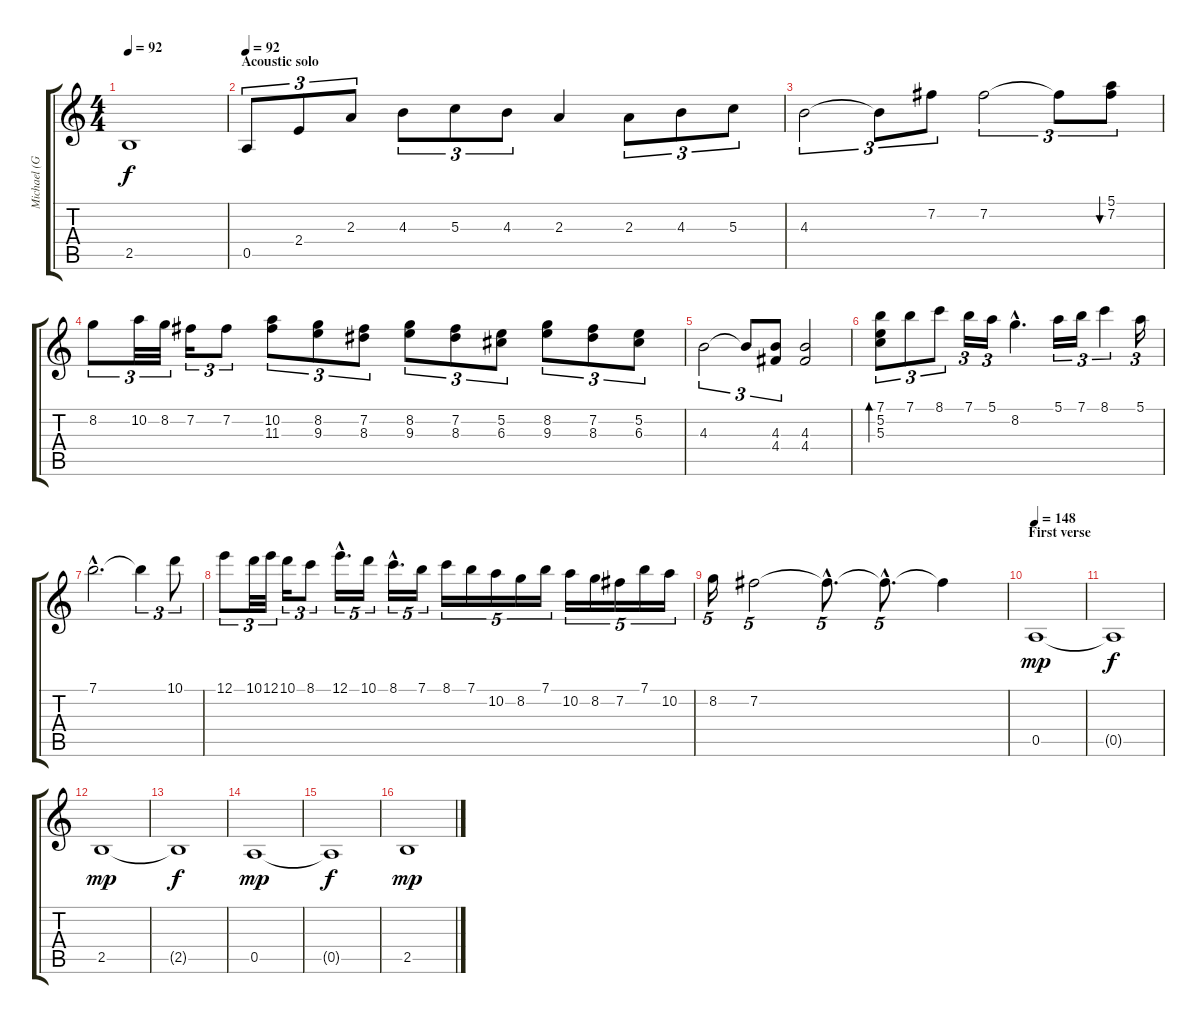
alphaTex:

\track ("Michael (Guitar)" "Michael (G") {instrument distortionguitar}
\staff {score tabs}
\tuning (E4 B3 G3 D3 A2 E2) {hide}
\ts (4 4)
\tempo 92
\clef g2
\ks c
2.5{t}.1{dy f} |
\section ("" "Acoustic solo")
\tempo 92
0.5.8{tu (3 2) volume 15 balance 10 instrument acousticguitarnylon} 2.4.8{tu (3 2)} 2.3.8{tu (3 2)} 4.3.8{tu (3 2)} 5.3.8{tu (3 2)} 4.3.8{tu (3 2)} 2.3.4 2.3.8{tu (3 2)} 4.3.8{tu (3 2)} 5.3.8{tu (3 2)} |
4.3.2{tu (3 2)} 4.3{t}.8{tu (3 2)} 7.2.8{tu (3 2)} 7.2.2{tu (3 2)} 7.2{t}.8{tu (3 2)} (5.1 7.2).8{tu (3 2) bu 60} |
8.2.8{tu (3 2)} 10.2.32{tu (3 2)} 8.2.32{tu (3 2)} 7.2.16{tu (3 2)} 7.2.8{tu (3 2)} (10.2 11.3).8{tu (3 2)} (8.2 9.3).8{tu (3 2)} (7.2 8.3).8{tu (3 2)} (8.2 9.3).8{tu (3 2)} (7.2 8.3).8{tu (3 2)} (5.2 6.3).8{tu (3 2)} (8.2 9.3).8{tu (3 2)} (7.2 8.3).8{tu (3 2)} (5.2 6.3).8{tu (3 2)} |
4.3.2{tu (3 2)} 4.3{t}.8{tu (3 2)} (4.3 4.4).8{tu (3 2)} (4.3 4.4).2 |
(7.1 5.2 5.3).8{tu (3 2) bd 60} 7.1.8{tu (3 2)} 8.1.8{tu (3 2)} 7.1.16{tu (3 2)} 5.1.16{tu (3 2)} 8.2{hac}.4{d} 5.1.16{tu (3 2)} 7.1.16{tu (3 2)} 8.1.4{tu (3 2)} 5.1.16{tu (3 2)} |
7.1{hac}.2{d} 7.1{t}.4{tu (3 2)} 10.1.8{tu (3 2)} |
12.1.8{tu (3 2)} 10.1.32{tu (3 2)} 12.1.32{tu (3 2)} 10.1.16{tu (3 2)} 8.1.8{tu (3 2)} 12.1{hac}.16{d tu (5 4)} 10.1.16{tu (5 4)} 8.1{hac}.16{d tu (5 4)} 7.1.16{tu (5 4)} 8.1.16{tu (5 4)} 7.1.16{tu (5 4)} 10.2.16{tu (5 4)} 8.2.16{tu (5 4)} 7.1.16{tu (5 4)} 10.2.16{tu (5 4)} 8.2.16{tu (5 4)} 7.2.16{tu (5 4)} 7.1.16{tu (5 4)} 10.2.16{tu (5 4)} |
8.2.16{tu (5 4)} 7.2.2{tu (5 4)} 7.2{hac t}.8{d tu (5 4)} 7.2{hac t}.8{d tu (5 4)} 7.2{t}.4 |
\section ("" "First verse")
\tempo 148
0.5.1{dy mp volume 15 balance 9 instrument distortionguitar} |
0.5{t}.1{dy f} |
2.5.1{dy mp} |
2.5{t}.1{dy f} |
0.5.1{dy mp} |
0.5{t}.1{dy f} |
2.5.1{dy mp}
